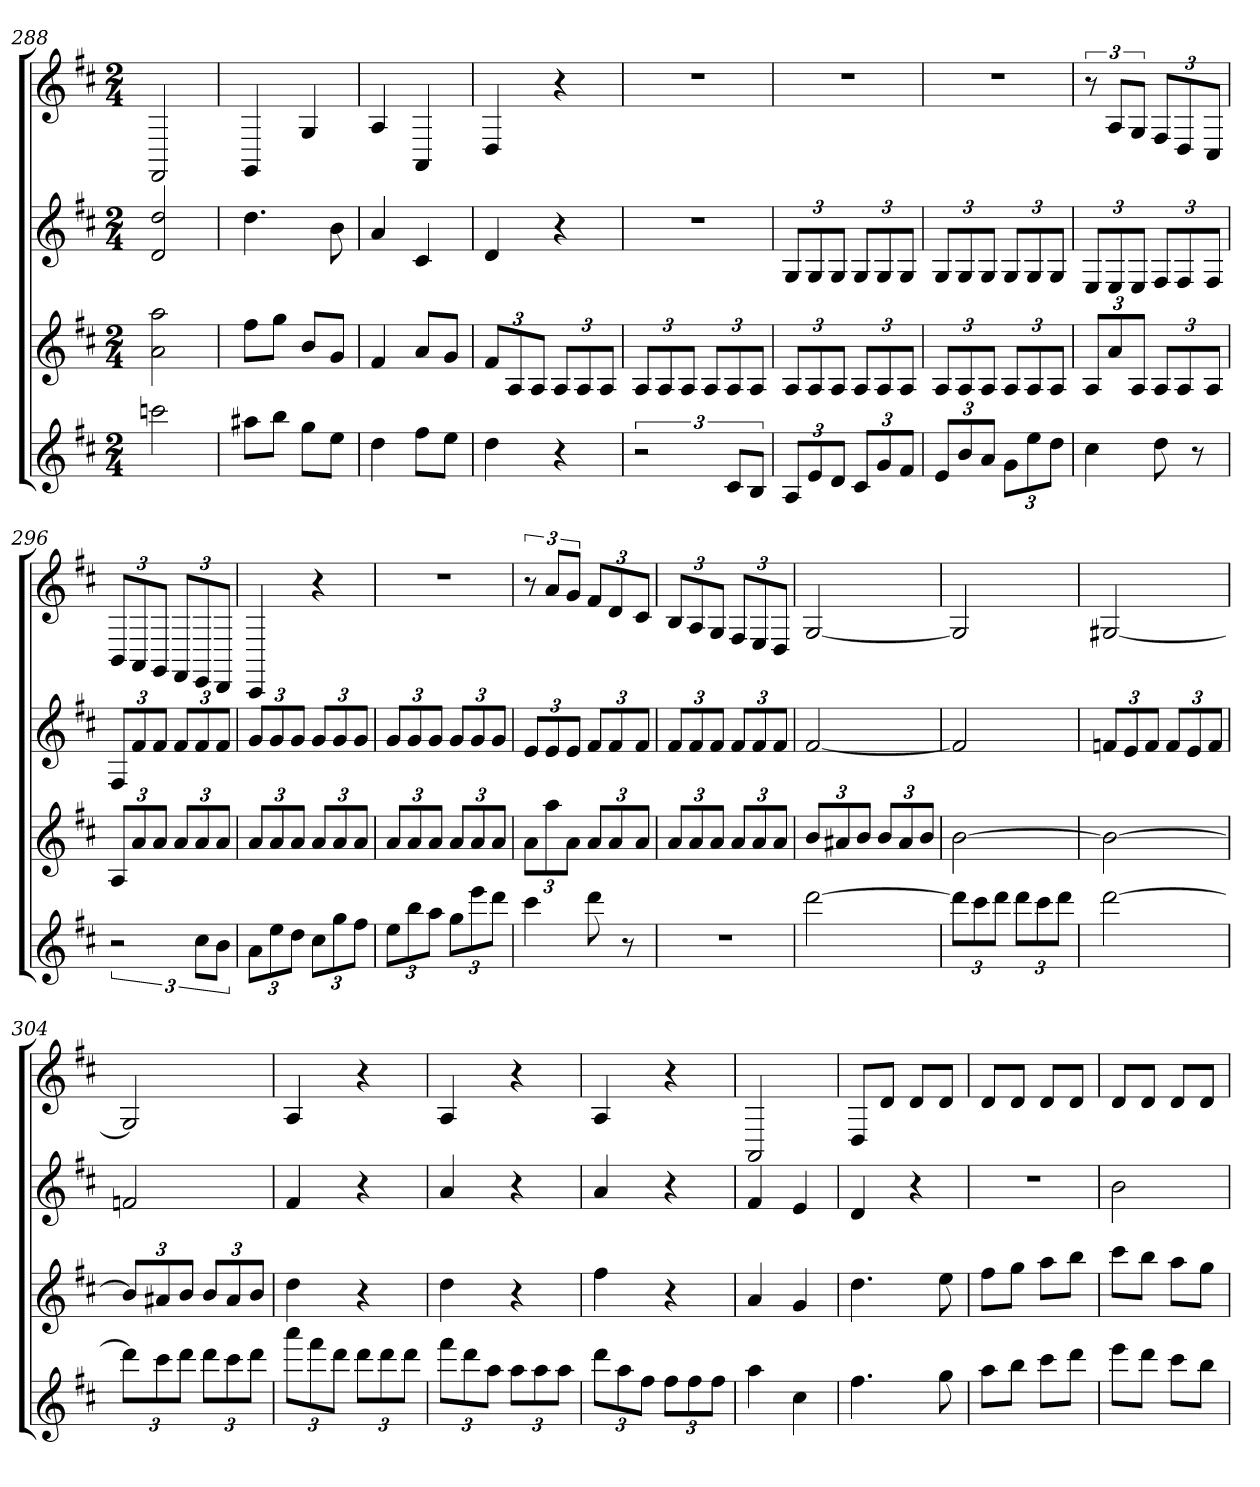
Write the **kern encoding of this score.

**kern	**kern	**kern	**kern
*part4	*part3	*part2	*part1
*staff4	*staff3	*staff2	*staff1
*k[f#c#]	*k[f#c#]	*k[f#c#]	*k[f#c#]
*D:	*D:	*D:	*D:
*M2/4	*M2/4	*M2/4	*M2/4
=288	=288	=288	=288
2cccn	2a 2aa	2d 2dd	2FF#
=289	=289	=289	=289
8aa#XL	8ff#L	4.dd	4GG
8bbJ	8ggJ	.	.
8ggL	8bL	.	4G
8eeJ	8gJ	8b	.
=290	=290	=290	=290
4dd	4f#	4a	4A
8ff#L	8aL	4c#	4AA
8eeJ	8gJ	.	.
=291	=291	=291	=291
4dd	12f#L	4d	4D
.	12A	.	.
.	12AJ	.	.
4r	12AL	4r	4r
.	12A	.	.
.	12AJ	.	.
=292	=292	=292	=292
3r	12AL	2r	2r
.	12A	.	.
.	12AJ	.	.
.	12AL	.	.
12c#L	12A	.	.
12BJ	12AJ	.	.
=293	=293	=293	=293
12AL	12AL	12GL	2r
12e	12A	12G	.
12dJ	12AJ	12GJ	.
12c#L	12AL	12GL	.
12g	12A	12G	.
12f#J	12AJ	12GJ	.
=294	=294	=294	=294
12eL	12AL	12GL	2r
12b	12A	12G	.
12aJ	12AJ	12GJ	.
12gL	12AL	12GL	.
12ee	12A	12G	.
12ddJ	12AJ	12GJ	.
=295	=295	=295	=295
4cc#	12AL	12EL	12r
.	12a	12E	12AL
.	12AJ	12EJ	12GJ
8dd	12AL	12F#L	12F#L
.	12A	12F#	12D
8r	.	.	.
.	12AJ	12F#J	12C#J
=296	=296	=296	=296
3r	12AL	12F#L	12BBL
.	12a	12f#	12AA
.	12aJ	12f#J	12GGJ
.	12aL	12f#L	12FF#L
12cc#L	12a	12f#	12EE
12bJ	12aJ	12f#J	12DDJ
=297	=297	=297	=297
12aL	12aL	12gL	4CC#
12ee	12a	12g	.
12ddJ	12aJ	12gJ	.
12cc#L	12aL	12gL	4r
12gg	12a	12g	.
12ff#J	12aJ	12gJ	.
=298	=298	=298	=298
12eeL	12aL	12gL	2r
12bb	12a	12g	.
12aaJ	12aJ	12gJ	.
12ggL	12aL	12gL	.
12eee	12a	12g	.
12dddJ	12aJ	12gJ	.
=299	=299	=299	=299
4ccc#	12aL	12eL	12r
.	12aa	12e	12aL
.	12aJ	12eJ	12gJ
8ddd	12aL	12f#L	12f#L
.	12a	12f#	12d
8r	.	.	.
.	12aJ	12f#J	12c#J
=300	=300	=300	=300
2r	12aL	12f#L	12BL
.	12a	12f#	12A
.	12aJ	12f#J	12GJ
.	12aL	12f#L	12F#L
.	12a	12f#	12E
.	12aJ	12f#J	12DJ
=301	=301	=301	=301
[2ddd	12bL	[2f#	[2G
.	12a#X	.	.
.	12bJ	.	.
.	12bL	.	.
.	12a#	.	.
.	12bJ	.	.
=302	=302	=302	=302
12dddL]	[2b	2f#]	2G]
12ccc#	.	.	.
12dddJ	.	.	.
12dddL	.	.	.
12ccc#	.	.	.
12dddJ	.	.	.
=303	=303	=303	=303
[2ddd	2b_	12fnL	[2G#X
.	.	12e	.
.	.	12fJ	.
.	.	12fL	.
.	.	12e	.
.	.	12fJ	.
=304	=304	=304	=304
12dddL]	12bL]	2fn	2G#]
12ccc#	12a#X	.	.
12dddJ	12bJ	.	.
12dddL	12bL	.	.
12ccc#	12a#	.	.
12dddJ	12bJ	.	.
=305	=305	=305	=305
12aaaL	4dd	4f#	4A
12fff#	.	.	.
12dddJ	.	.	.
12dddL	4r	4r	4r
12ddd	.	.	.
12dddJ	.	.	.
=306	=306	=306	=306
12fff#L	4dd	4a	4A
12ddd	.	.	.
12aaJ	.	.	.
12aaL	4r	4r	4r
12aa	.	.	.
12aaJ	.	.	.
=307	=307	=307	=307
12dddL	4ff#	4a	4A
12aa	.	.	.
12ff#J	.	.	.
12ff#L	4r	4r	4r
12ff#	.	.	.
12ff#J	.	.	.
=308	=308	=308	=308
4aa	4a	4f#	2AA
4cc#	4g	4e	.
=309	=309	=309	=309
4.ff#	4.dd	4d	8DL
.	.	.	8dJ
.	.	4r	8dL
8gg	8ee	.	8dJ
=310	=310	=310	=310
8aaL	8ff#L	2r	8dL
8bbJ	8ggJ	.	8dJ
8ccc#L	8aaL	.	8dL
8dddJ	8bbJ	.	8dJ
=311	=311	=311	=311
8eeeL	8ccc#L	2b	8dL
8dddJ	8bbJ	.	8dJ
8ccc#L	8aaL	.	8dL
8bbJ	8ggJ	.	8dJ
=	=	=	=
*-	*-	*-	*-
